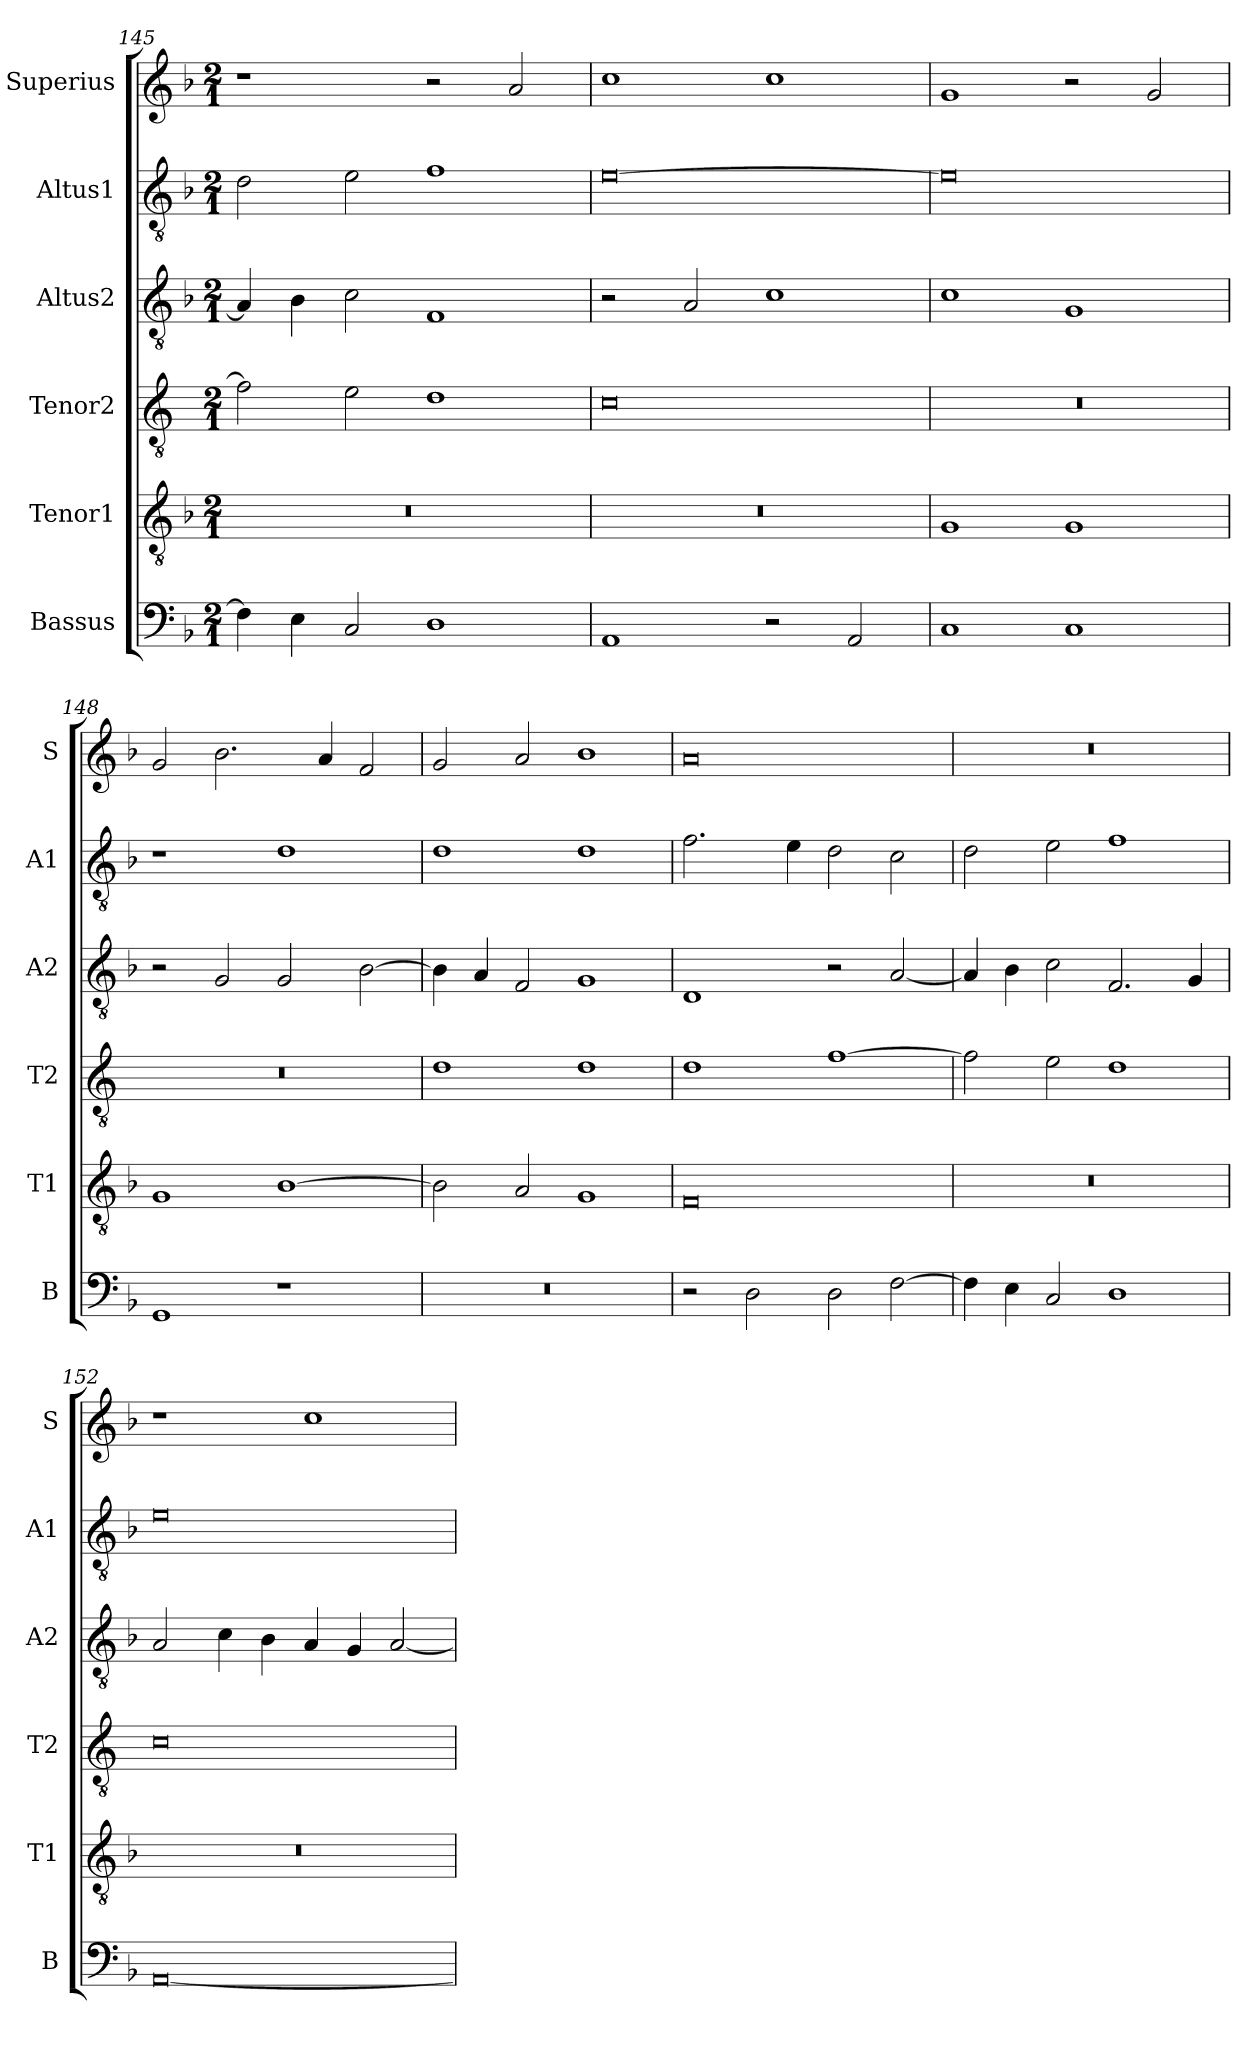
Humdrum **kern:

**kern	**kern	**kern	**kern	**kern	**kern
*part6	*part5	*part4	*part3	*part2	*part1
*staff6	*staff5	*staff4	*staff3	*staff2	*staff1
*I"Bassus	*I"Tenor1	*I"Tenor2	*I"Altus2	*I"Altus1	*I"Superius
*I'B	*I'T1	*I'T2	*I'A2	*I'A1	*I'S
*clefF4	*clefGv2	*clefGv2	*clefGv2	*clefGv2	*clefG2
*k[b-]	*k[b-]	*k[]	*k[b-]	*k[b-]	*k[b-]
*M2/1	*M2/1	*M2/1	*M2/1	*M2/1	*M2/1
=145	=145	=145	=145	=145	=145
4F\]	0r	2f\]	4A/]	2d\	1r
4E\	.	.	4B-\	.	.
2C/	.	2e\	2c\	2e\	.
1D	.	1d	1F	1f	2r
.	.	.	.	.	2a/
=146	=146	=146	=146	=146	=146
1AA	0r	0c	2r	[0e	1cc
.	.	.	2A/	.	.
2r	.	.	1c	.	1cc
2AA/	.	.	.	.	.
=147	=147	=147	=147	=147	=147
1C	1G	0r	1c	0e]	1g
1C	1G	.	1G	.	2r
.	.	.	.	.	2g/
=148	=148	=148	=148	=148	=148
1GG	1G	0r	2r	1r	2g/
.	.	.	2G/	.	2.b-\
1r	[1B-	.	2G/	1d	.
.	.	.	.	.	4a/
.	.	.	[2B-\	.	2f/
=149	=149	=149	=149	=149	=149
0r	2B-\]	1d	4B-\]	1d	2g/
.	.	.	4A/	.	.
.	2A/	.	2F/	.	2a/
.	1G	1d	1G	1d	1b-
=150	=150	=150	=150	=150	=150
2r	0F	1d	1D	2.f\	0a
2D\	.	.	.	.	.
.	.	.	.	4e\	.
2D\	.	[1f	2r	2d\	.
[2F\	.	.	[2A/	2c\	.
=151	=151	=151	=151	=151	=151
4F\]	0r	2f\]	4A/]	2d\	0r
4E\	.	.	4B-\	.	.
2C/	.	2e\	2c\	2e\	.
1D	.	1d	2.F/	1f	.
.	.	.	4G/	.	.
=152	=152	=152	=152	=152	=152
[0AA	0r	0c	2A/	0e	1r
.	.	.	4c\	.	.
.	.	.	4B-\	.	.
.	.	.	4A/	.	1cc
.	.	.	4G/	.	.
.	.	.	[2A/	.	.
=	=	=	=	=	=
*-	*-	*-	*-	*-	*-
